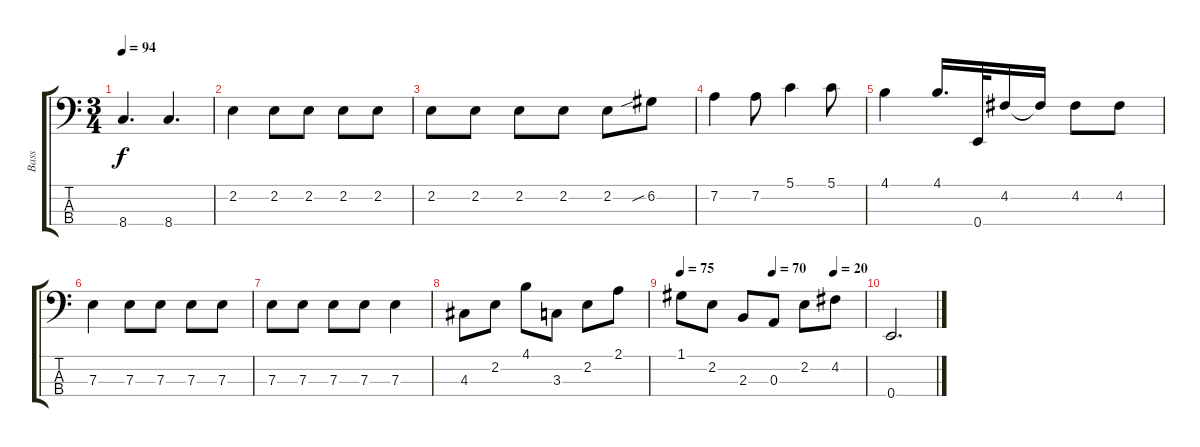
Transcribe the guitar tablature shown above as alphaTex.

\track ("Bass" "Bass") {instrument electricbassfinger}
\staff {score tabs}
\tuning (G2 D2 A1 E1) {hide}
\ts (3 4)
\tempo 94
\clef f4
\ks c
8.4.4{d dy f} 8.4.4{d} |
2.2.4 2.2.8 2.2.8 2.2.8 2.2.8 |
2.2.8 2.2.8 2.2.8 2.2.8 2.2.8 6.2{sib}.8 |
7.2.4 7.2.8 5.1.4 5.1.8 |
4.1.4 4.1.16{d} 0.4.32 4.2.16 4.2{t}.16 4.2.8 4.2.8 |
7.3.4 7.3.8 7.3.8 7.3.8 7.3.8 |
7.3.8 7.3.8 7.3.8 7.3.8 7.3.4 |
4.3.8 2.2.8 4.1.8 3.3.8 2.2.8 2.1.8 |
\tempo 75
\tempo (70 0.5)
\tempo (20 0.8333333333333334)
1.1.8 2.2.8 2.3.8 0.3.8 2.2.8 4.2.8 |
0.4.2{d}
